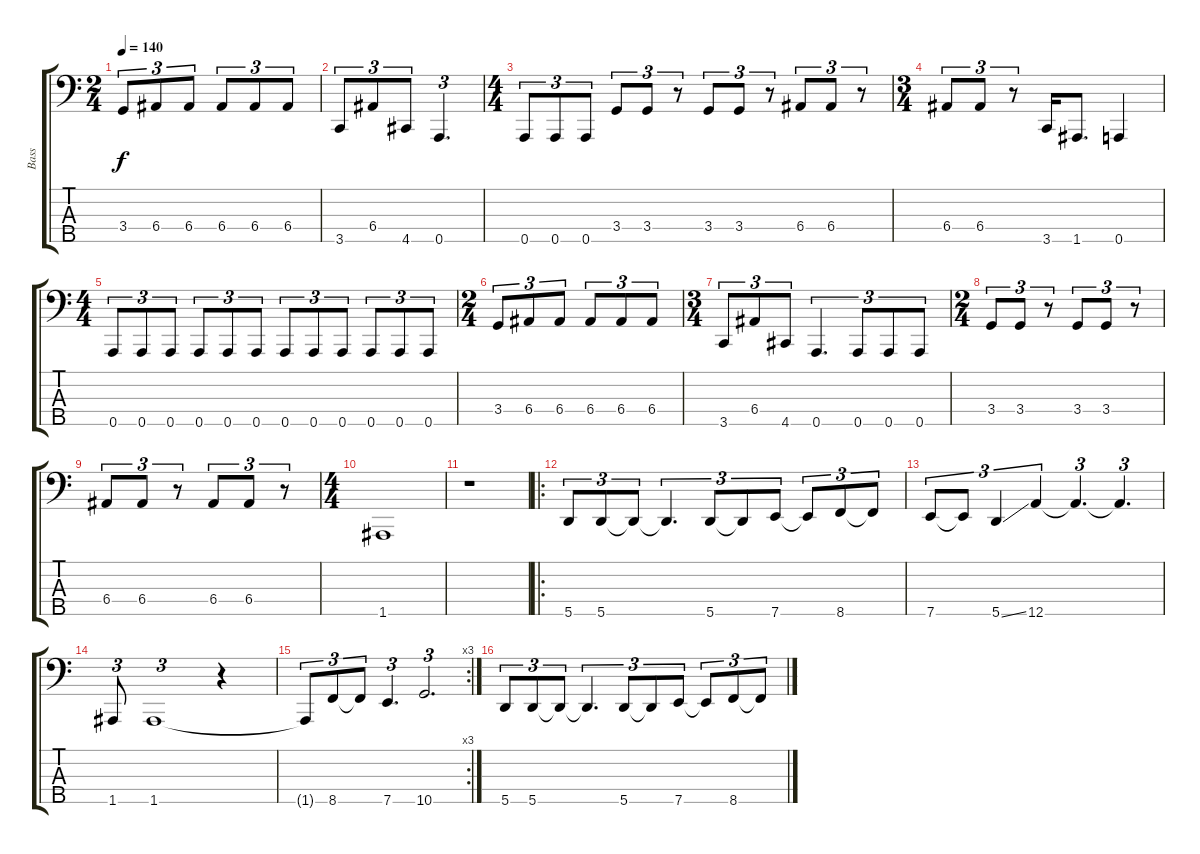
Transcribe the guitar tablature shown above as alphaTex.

\track ("Bass" "Bass") {instrument electricbassfinger}
\staff {score tabs}
\tuning (Gb2 D2 A1 E1 A0) {hide}
\ts (2 4)
\tempo 140
\clef f4
\ks c
3.4.8{tu (3 2) dy f} 6.4.8{tu (3 2)} 6.4.8{tu (3 2)} 6.4.8{tu (3 2)} 6.4.8{tu (3 2)} 6.4.8{tu (3 2)} |
3.5.8{tu (3 2)} 6.4.8{tu (3 2)} 4.5.8{tu (3 2)} 0.5.4{d tu (3 2)} |
\ts (4 4)
0.5.8{tu (3 2)} 0.5.8{tu (3 2)} 0.5.8{tu (3 2)} 3.4.8{tu (3 2)} 3.4.8{tu (3 2)} r.8{tu (3 2)} 3.4.8{tu (3 2)} 3.4.8{tu (3 2)} r.8{tu (3 2)} 6.4.8{tu (3 2)} 6.4.8{tu (3 2)} r.8{tu (3 2)} |
\ts (3 4)
6.4.8{tu (3 2)} 6.4.8{tu (3 2)} r.8{tu (3 2)} 3.5.16 1.5.8{d} 0.5.4 |
\ts (4 4)
0.5.8{tu (3 2)} 0.5.8{tu (3 2)} 0.5.8{tu (3 2)} 0.5.8{tu (3 2)} 0.5.8{tu (3 2)} 0.5.8{tu (3 2)} 0.5.8{tu (3 2)} 0.5.8{tu (3 2)} 0.5.8{tu (3 2)} 0.5.8{tu (3 2)} 0.5.8{tu (3 2)} 0.5.8{tu (3 2)} |
\ts (2 4)
3.4.8{tu (3 2)} 6.4.8{tu (3 2)} 6.4.8{tu (3 2)} 6.4.8{tu (3 2)} 6.4.8{tu (3 2)} 6.4.8{tu (3 2)} |
\ts (3 4)
3.5.8{tu (3 2)} 6.4.8{tu (3 2)} 4.5.8{tu (3 2)} 0.5.4{d tu (3 2)} 0.5.8{tu (3 2)} 0.5.8{tu (3 2)} 0.5.8{tu (3 2)} |
\ts (2 4)
3.4.8{tu (3 2)} 3.4.8{tu (3 2)} r.8{tu (3 2)} 3.4.8{tu (3 2)} 3.4.8{tu (3 2)} r.8{tu (3 2)} |
6.4.8{tu (3 2)} 6.4.8{tu (3 2)} r.8{tu (3 2)} 6.4.8{tu (3 2)} 6.4.8{tu (3 2)} r.8{tu (3 2)} |
\ts (4 4)
1.5.1 |
r.1 |
\ro
5.5.8{tu (3 2)} 5.5.8{tu (3 2)} 5.5{t}.8{tu (3 2)} 5.5{t}.4{d tu (3 2)} 5.5.8{tu (3 2)} 5.5{t}.8{tu (3 2)} 7.5.8{tu (3 2)} 7.5{t}.8{tu (3 2)} 8.5.8{tu (3 2)} 8.5{t}.8{tu (3 2)} |
7.5.8{tu (3 2)} 7.5{t}.8{tu (3 2)} 5.5{ss}.4{tu (3 2)} 12.5.4{tu (3 2)} 12.5{t}.4{d tu (3 2)} 12.5{t}.4{d tu (3 2)} |
1.5.8{tu (3 2)} 1.5.1{tu (3 2)} r.4 |
\rc 3
1.5{t}.8{tu (3 2)} 8.5.8{tu (3 2)} 8.5{t}.8{tu (3 2)} 7.5.4{d tu (3 2)} 10.5.2{d tu (3 2)} |
5.5.8{tu (3 2)} 5.5.8{tu (3 2)} 5.5{t}.8{tu (3 2)} 5.5{t}.4{d tu (3 2)} 5.5.8{tu (3 2)} 5.5{t}.8{tu (3 2)} 7.5.8{tu (3 2)} 7.5{t}.8{tu (3 2)} 8.5.8{tu (3 2)} 8.5{t}.8{tu (3 2)}
